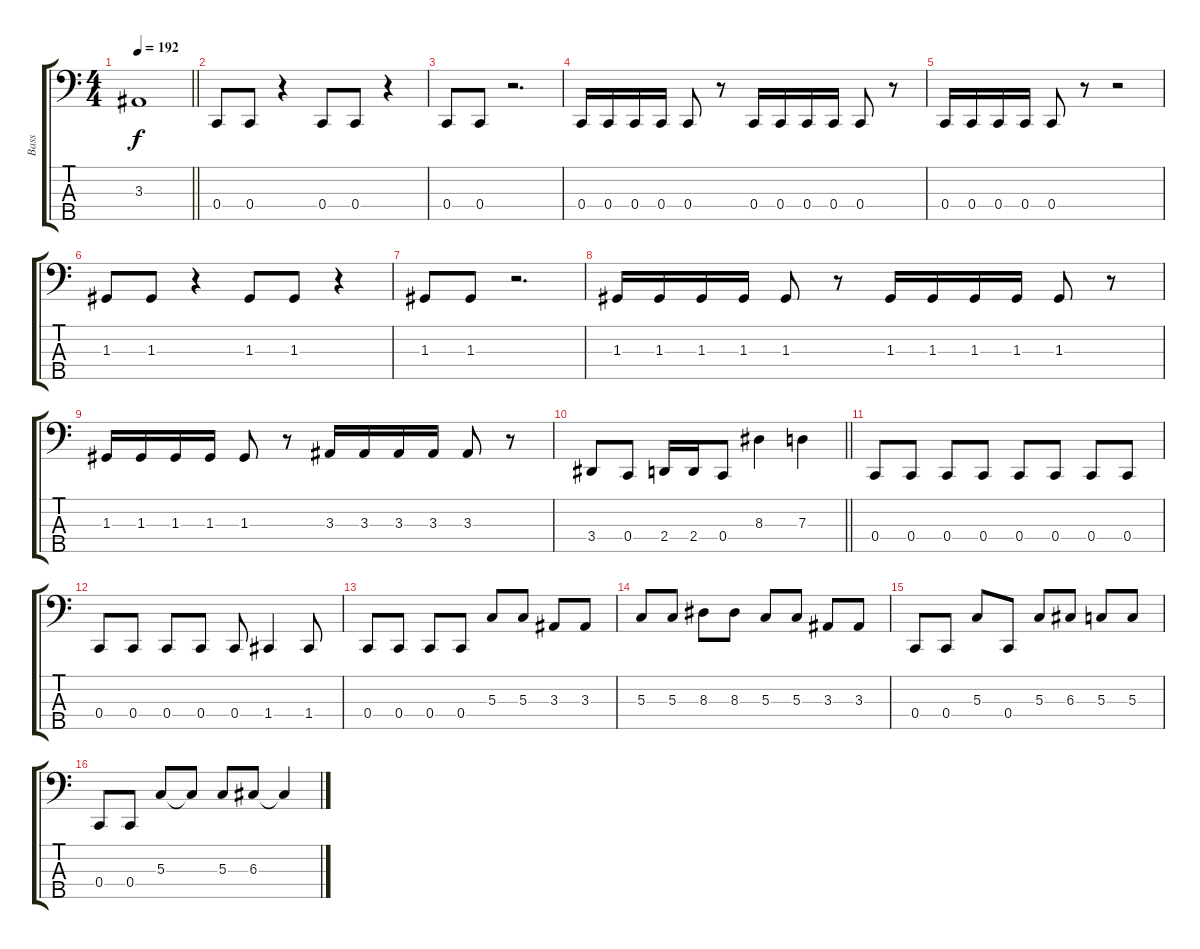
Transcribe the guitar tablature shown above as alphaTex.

\track ("Bass" "Bass") {instrument electricbasspick}
\staff {score tabs}
\tuning (F2 C2 G1 C1 A0) {hide}
\ts (4 4)
\tempo 192
\clef f4
\barLineRight lightlight
\ks c
3.3.1{dy f} |
0.4.8 0.4.8 r.4 0.4.8 0.4.8 r.4 |
0.4.8 0.4.8 r.2{d} |
0.4.16 0.4.16 0.4.16 0.4.16 0.4.8 r.8 0.4.16 0.4.16 0.4.16 0.4.16 0.4.8 r.8 |
0.4.16 0.4.16 0.4.16 0.4.16 0.4.8 r.8 r.2 |
1.3.8 1.3.8 r.4 1.3.8 1.3.8 r.4 |
1.3.8 1.3.8 r.2{d} |
1.3.16 1.3.16 1.3.16 1.3.16 1.3.8 r.8 1.3.16 1.3.16 1.3.16 1.3.16 1.3.8 r.8 |
1.3.16 1.3.16 1.3.16 1.3.16 1.3.8 r.8 3.3.16 3.3.16 3.3.16 3.3.16 3.3.8 r.8 |
\barLineRight lightlight
3.4.8 0.4.8 2.4.16 2.4.16 0.4.8 8.3.4 7.3.4 |
0.4.8 0.4.8 0.4.8 0.4.8 0.4.8 0.4.8 0.4.8 0.4.8 |
0.4.8 0.4.8 0.4.8 0.4.8 0.4.8 1.4.4 1.4.8 |
0.4.8 0.4.8 0.4.8 0.4.8 5.3.8 5.3.8 3.3.8 3.3.8 |
5.3.8 5.3.8 8.3.8 8.3.8 5.3.8 5.3.8 3.3.8 3.3.8 |
0.4.8 0.4.8 5.3.8 0.4.8 5.3.8 6.3.8 5.3.8 5.3.8 |
0.4.8 0.4.8 5.3.8 5.3{t}.8 5.3.8 6.3.8 6.3{t}.4
